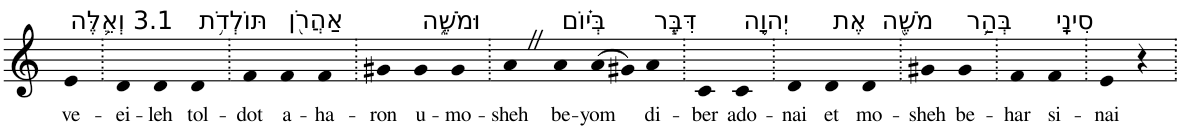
**kern	**text
*part1	*part1
*staff1	*staff1
*I"Piano	*
*I'Pno	*
*clefG2	*
*k[]	*
=1	=1
!LO:TX:a:t=3.1 וְאֵ֛לֶּה	!
!	!LO:LY:b
4e	ve-
=2.	=2.
!	!LO:LY:b
4d	-ei-
!	!LO:LY:b
4d	-leh
!LO:TX:a:t=תּוֹלְדֹ֥ת	!
!	!LO:LY:b
4d	tol-
=3.	=3.
!	!LO:LY:b
4f	-dot
!LO:TX:a:t=אַהֲרֹ֖ן	!
!	!LO:LY:b
4f	a-
!	!LO:LY:b
4f	-ha-
=4.	=4.
!	!LO:LY:b
4g#X	-ron
!LO:TX:a:t=וּמֹשֶׁ֑ה	!
!	!LO:LY:b
4g#	u-
!	!LO:LY:b
4g#	-mo-
=5.	=5.
!	!LO:LY:b
4aZ	-sheh
!LO:TX:a:t=בְּי֗וֹם	!
!	!LO:LY:b
4a	be-
!	!LO:LY:b
(>8a	-yom
8g#X)	.
!LO:TX:a:t=דִּבֶּ֧ר	!
!	!LO:LY:b
4a	di-
=6.	=6.
!	!LO:LY:b
4c	-ber
!LO:TX:a:t=יְהוָ֛ה	!
!	!LO:LY:b
4c	ado-
=7.	=7.
!	!LO:LY:b
4d	-nai
!LO:TX:a:t=אֶת	!
!	!LO:LY:b
4d	et
!LO:TX:a:t=מֹשֶׁ֖ה	!
!	!LO:LY:b
4d	mo-
=8.	=8.
!	!LO:LY:b
4g#X	-sheh
!LO:TX:a:t=בְּהַ֥ר	!
!	!LO:LY:b
4g#	be-
=9.	=9.
!	!LO:LY:b
4f	-har
!LO:TX:a:t=סִינָֽי	!
!	!LO:LY:b
4f	si-
=10.	=10.
!	!LO:LY:b
4e	-nai
4r	.
=.	=.
*-	*-
